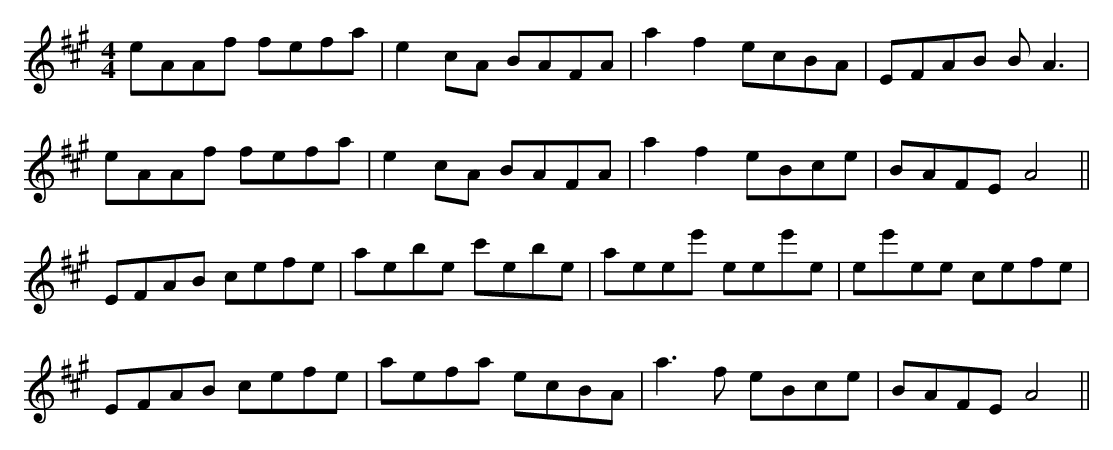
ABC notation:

X:1
M:4/4
K:A
eAAf fefa|e2cA BAFA|a2f2 ecBA|EFAB BA3|
eAAf fefa|e2cA BAFA|a2f2 eBce|BAFE A4||
EFAB cefe|aebe c'ebe|aeee' eee'e|ee'ee cefe|
EFAB cefe|aefa ecBA|a3f eBce|BAFE A4||
